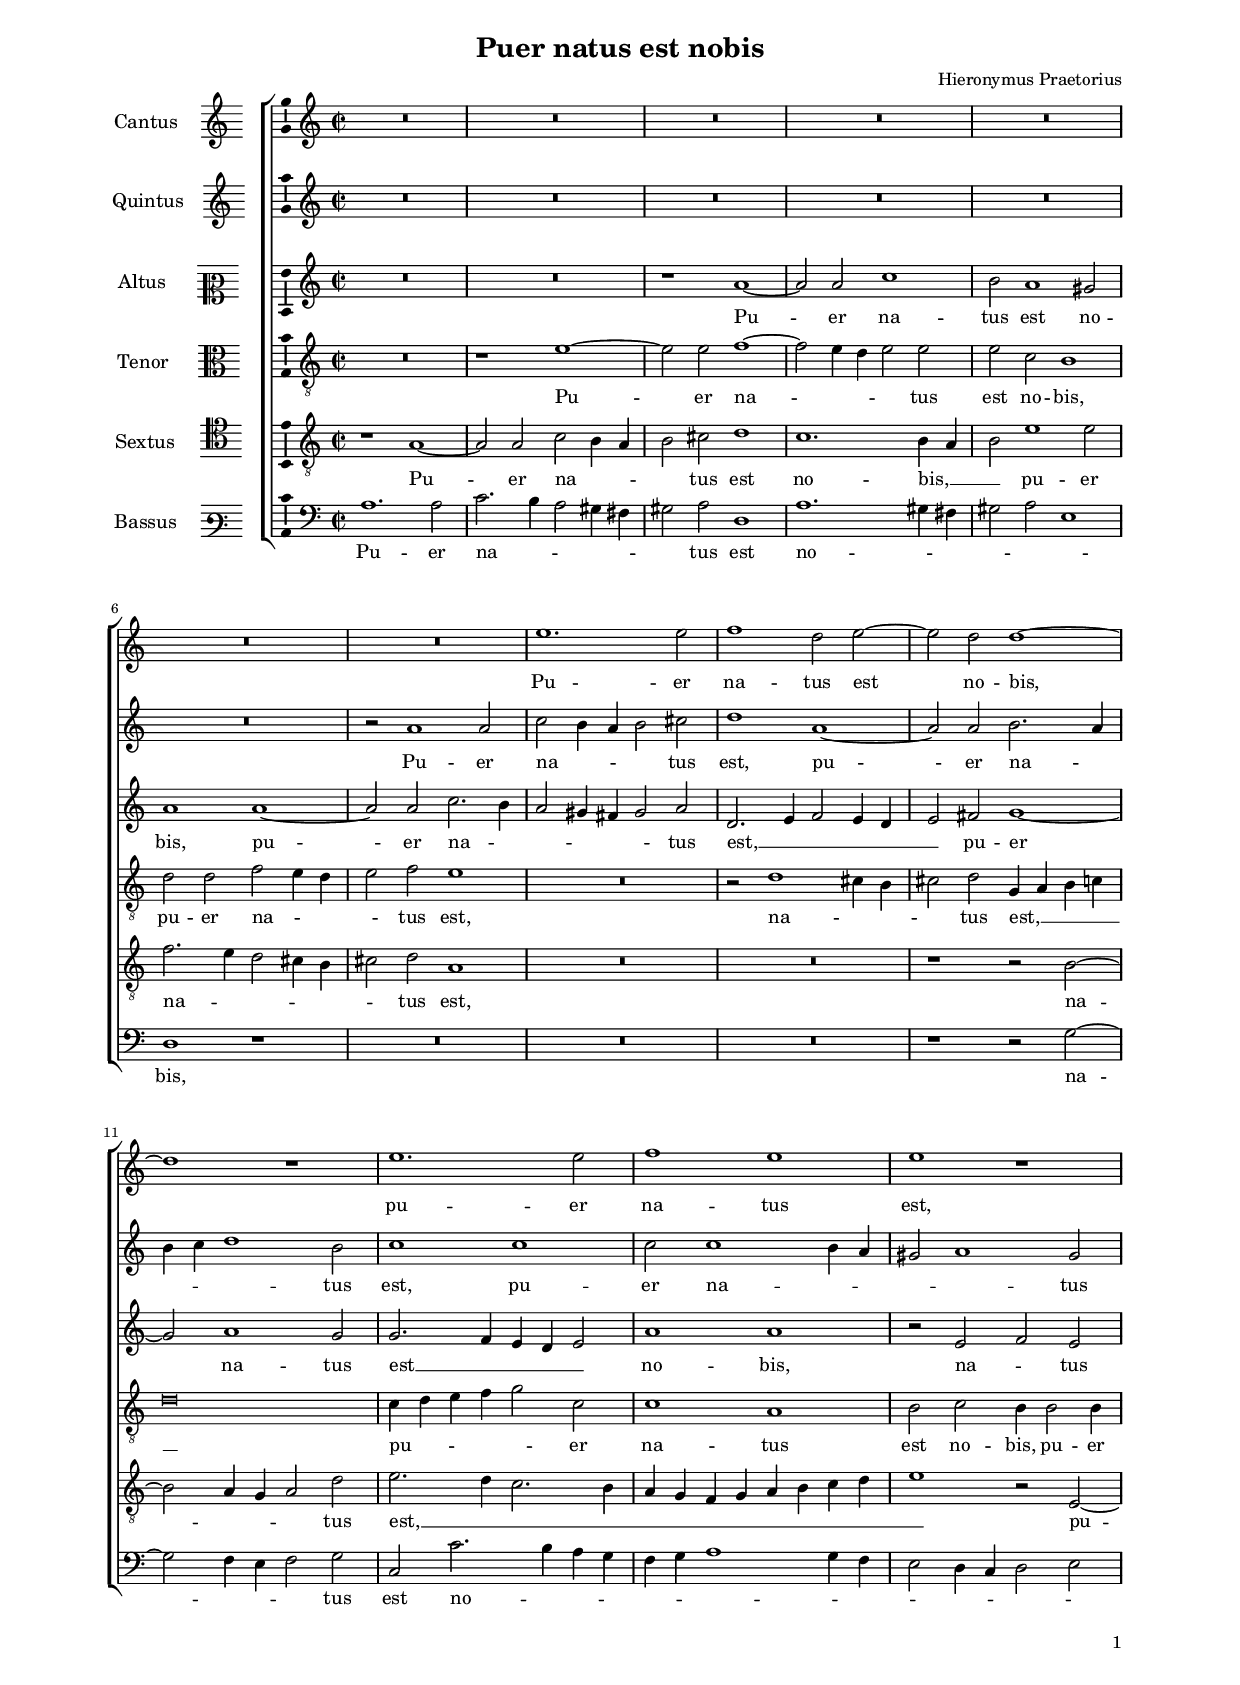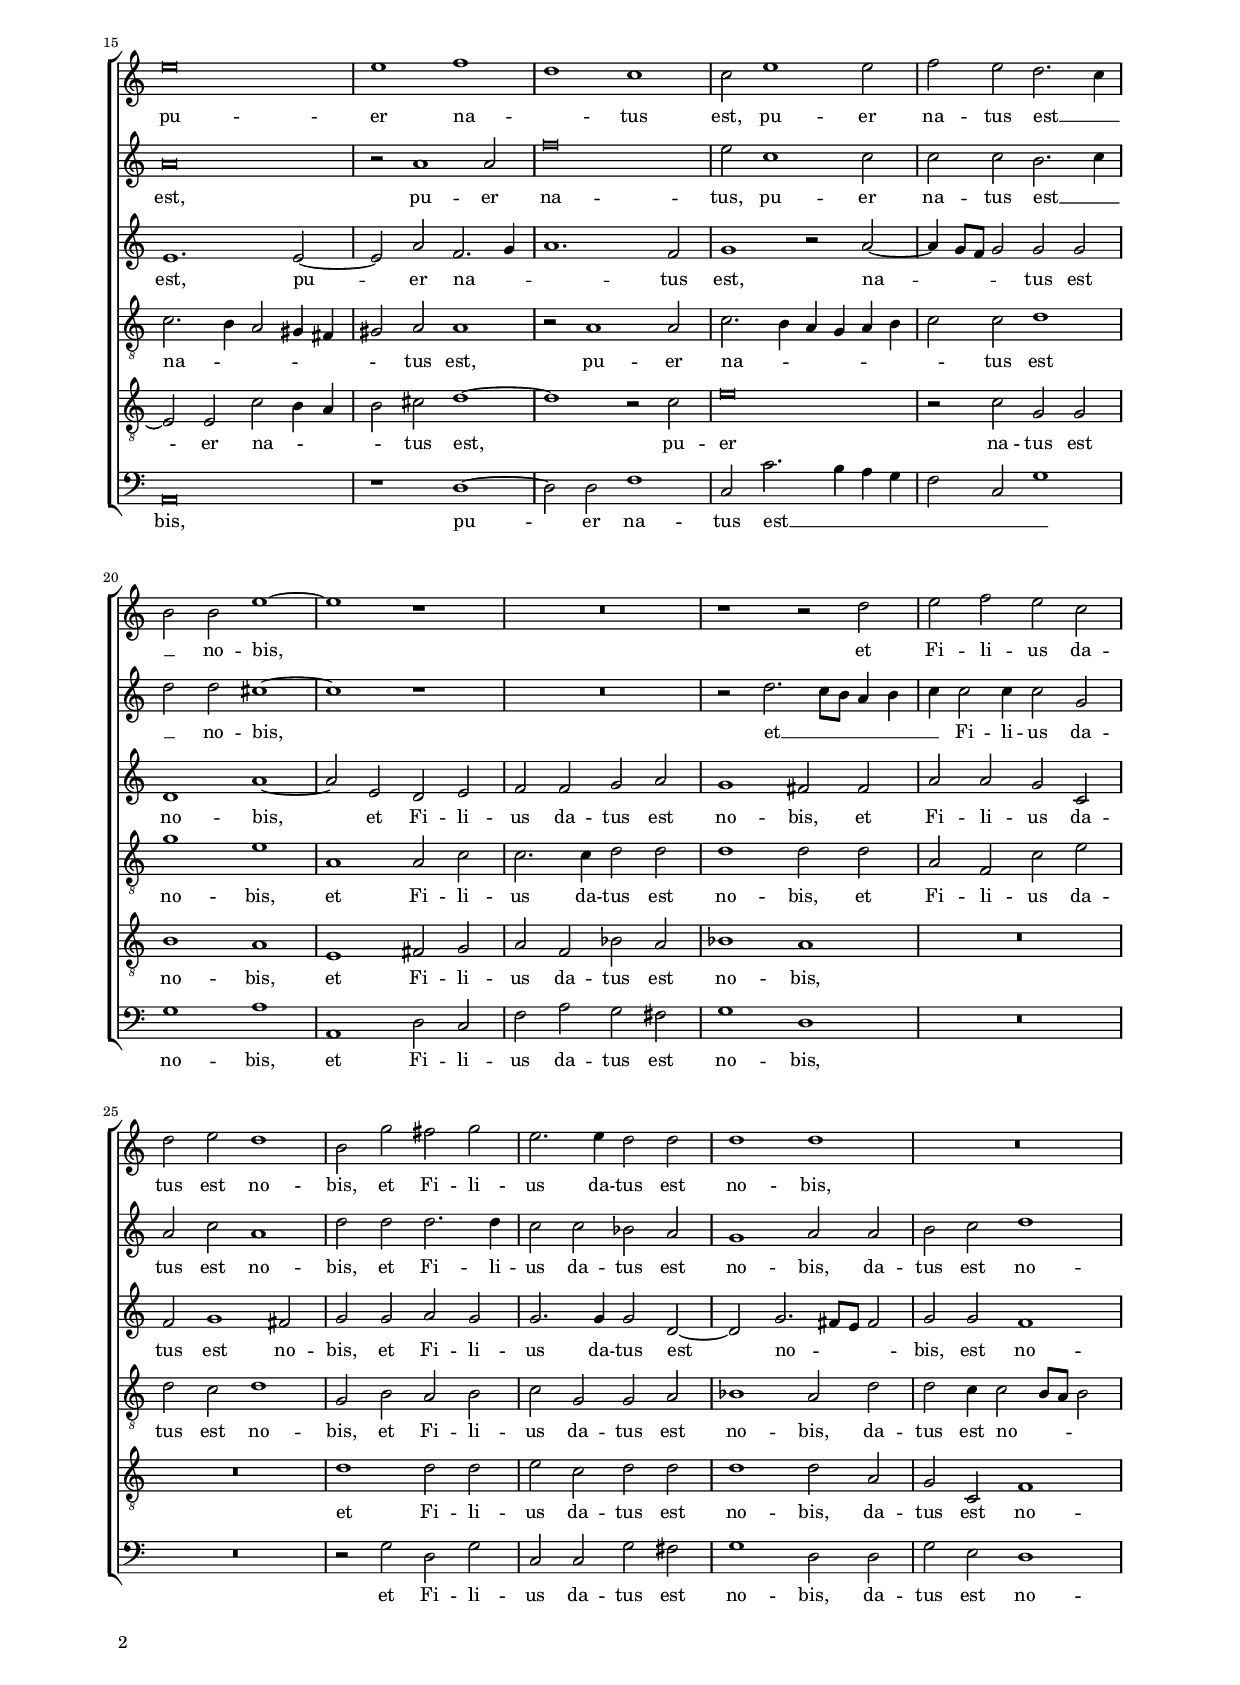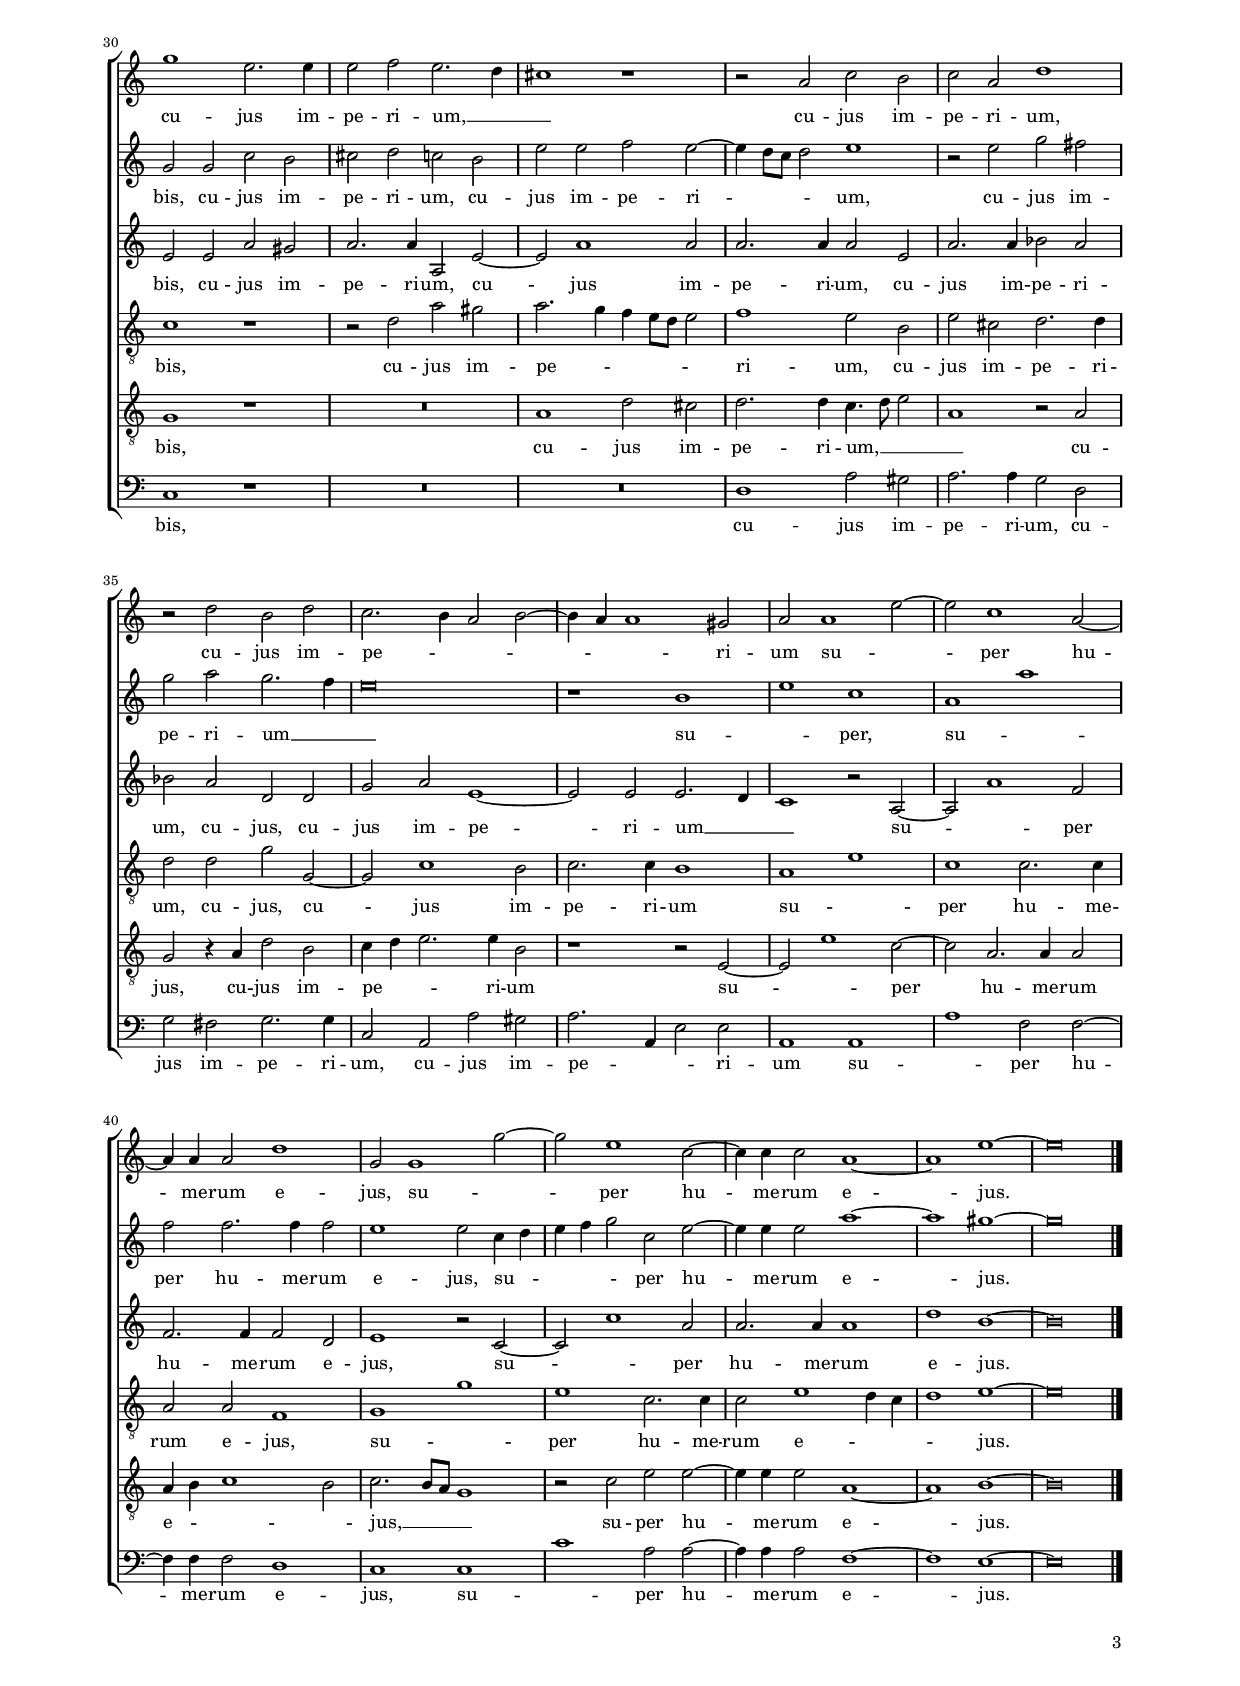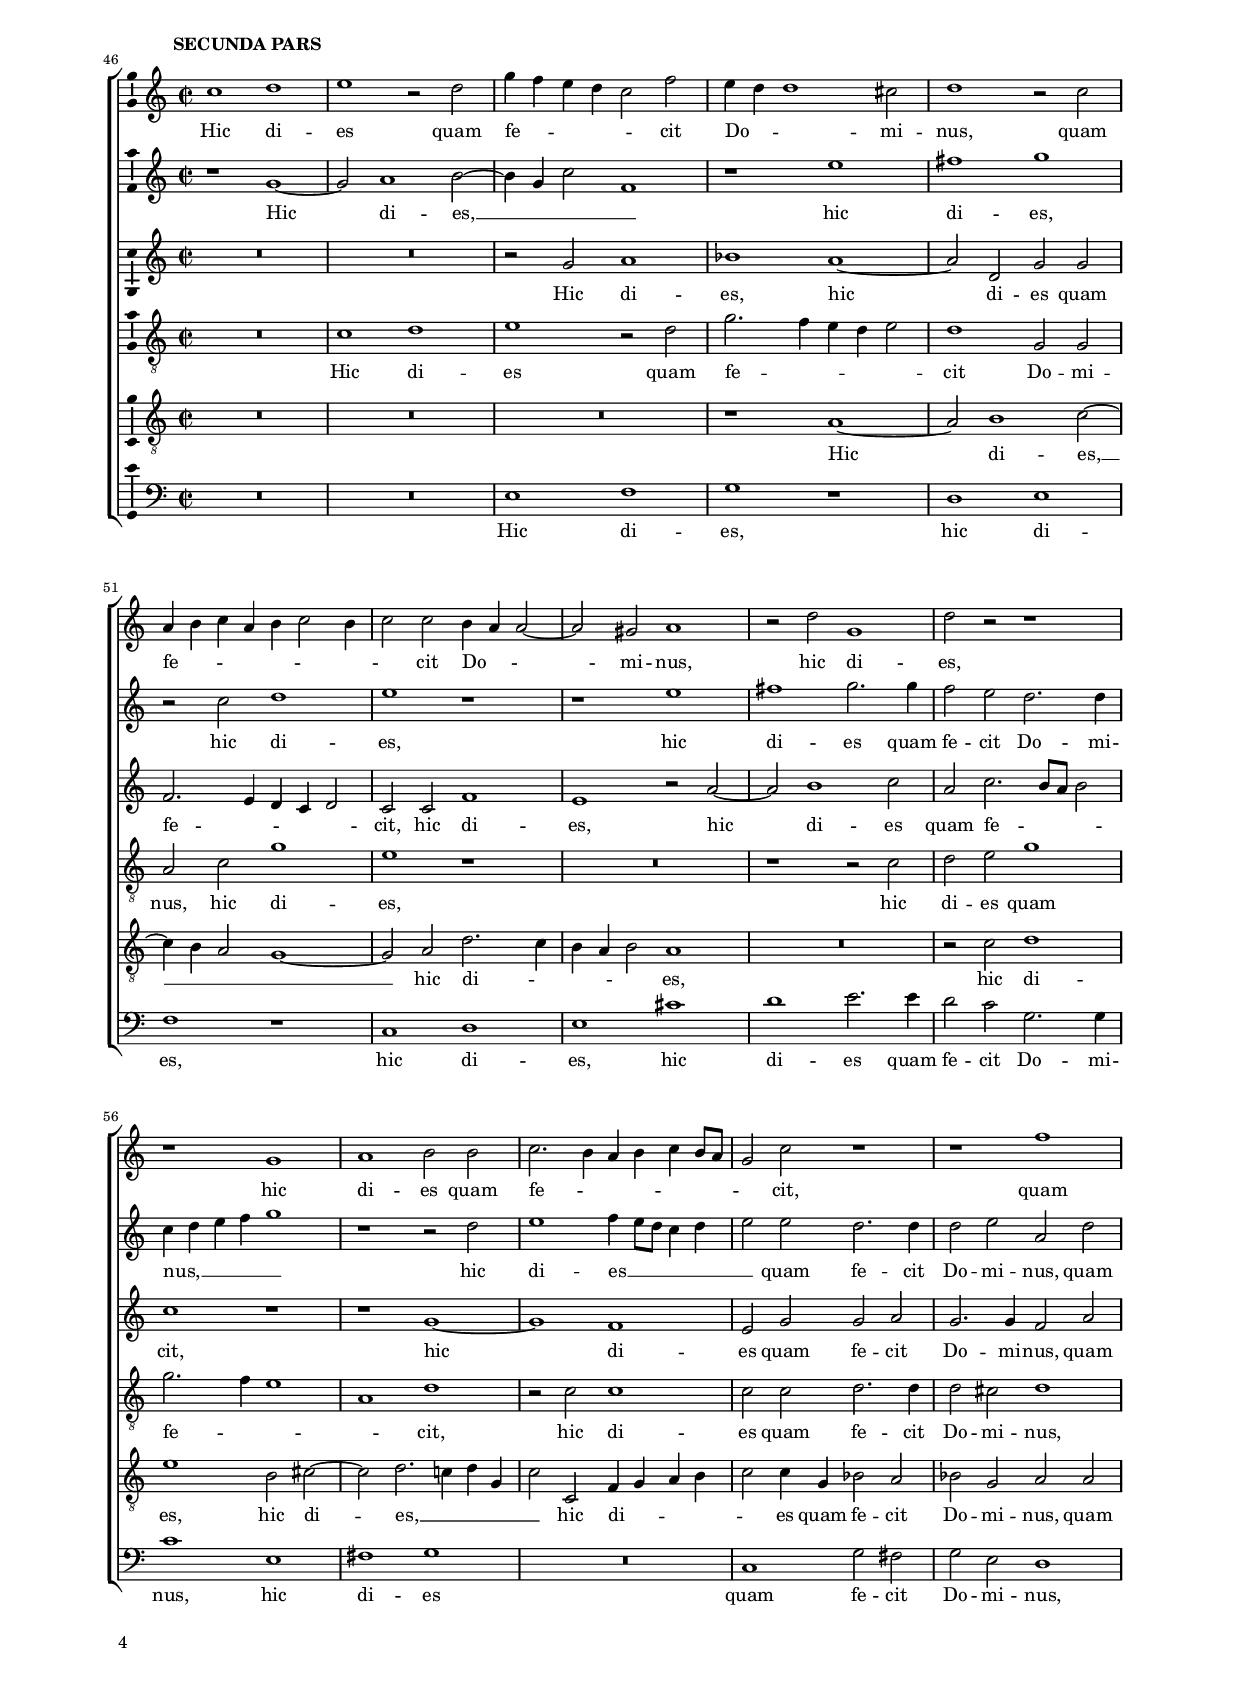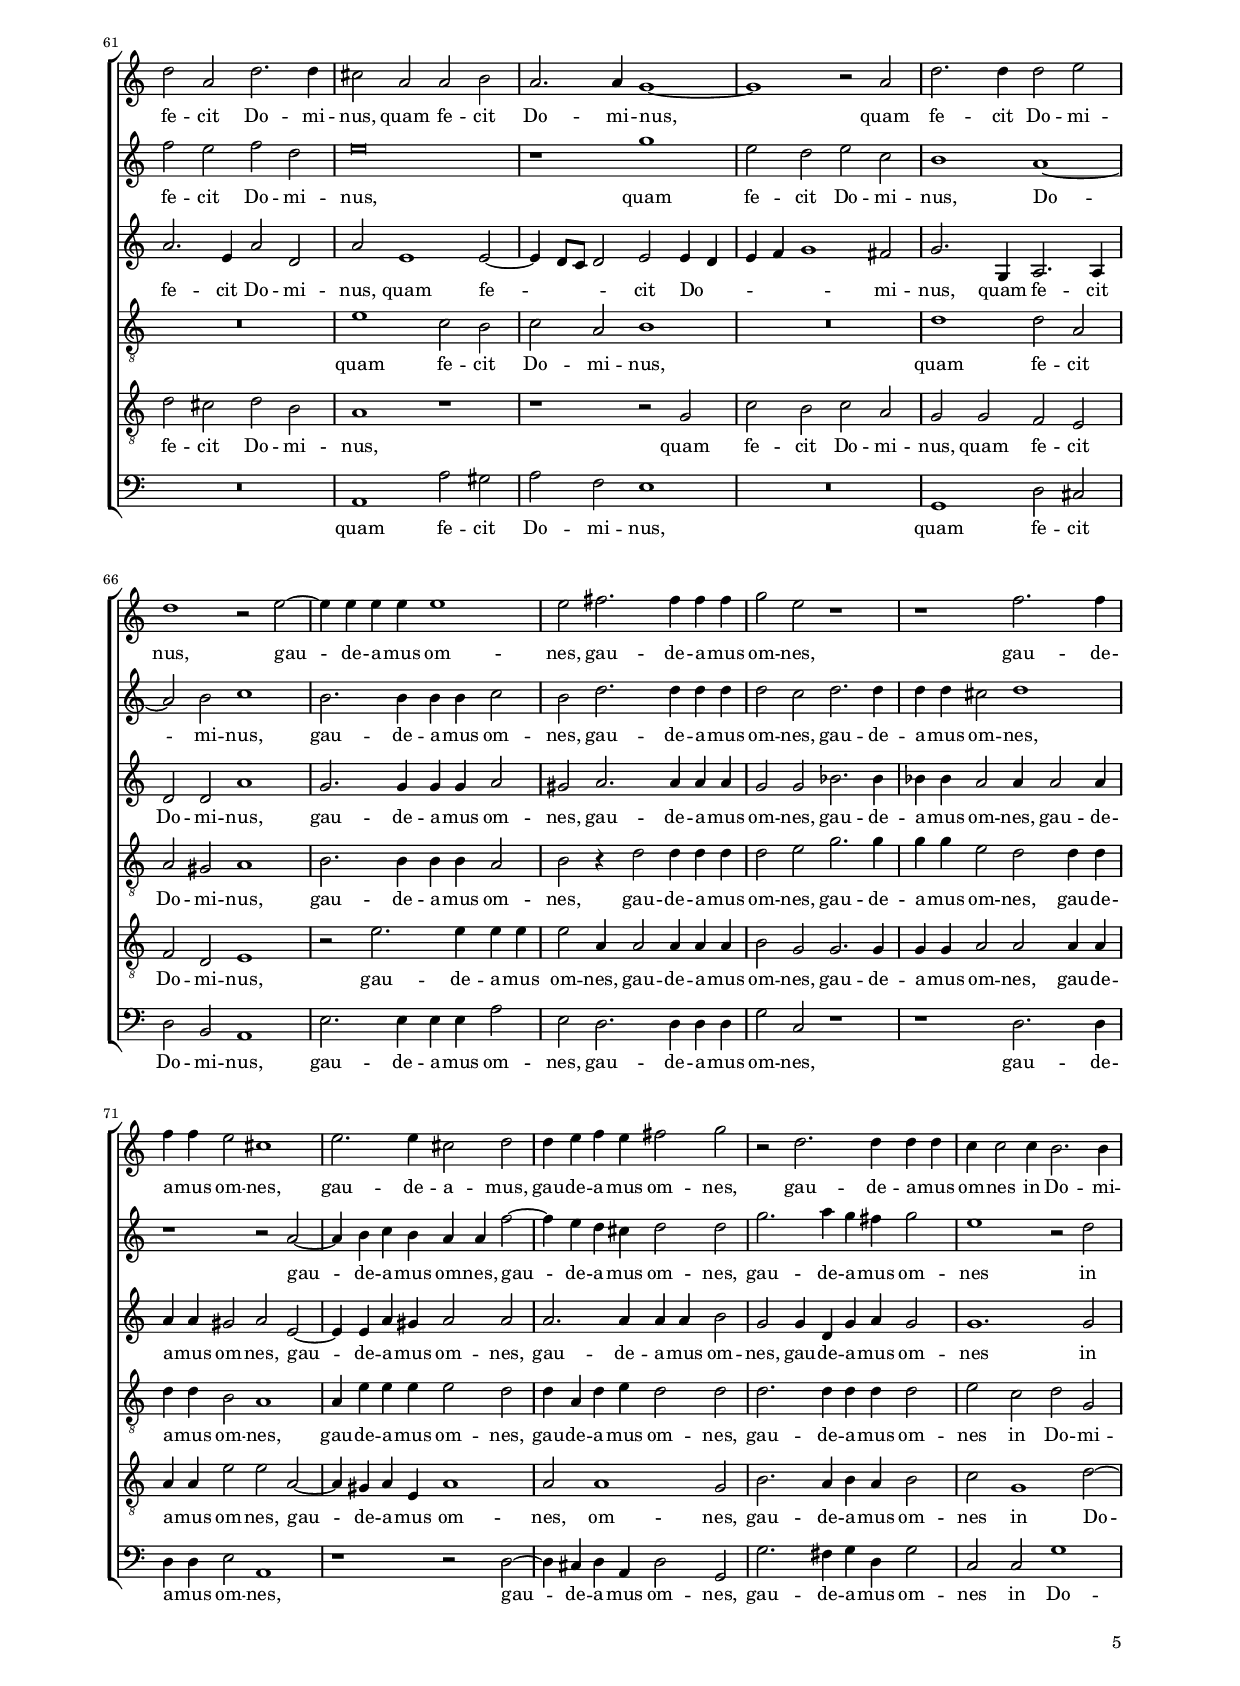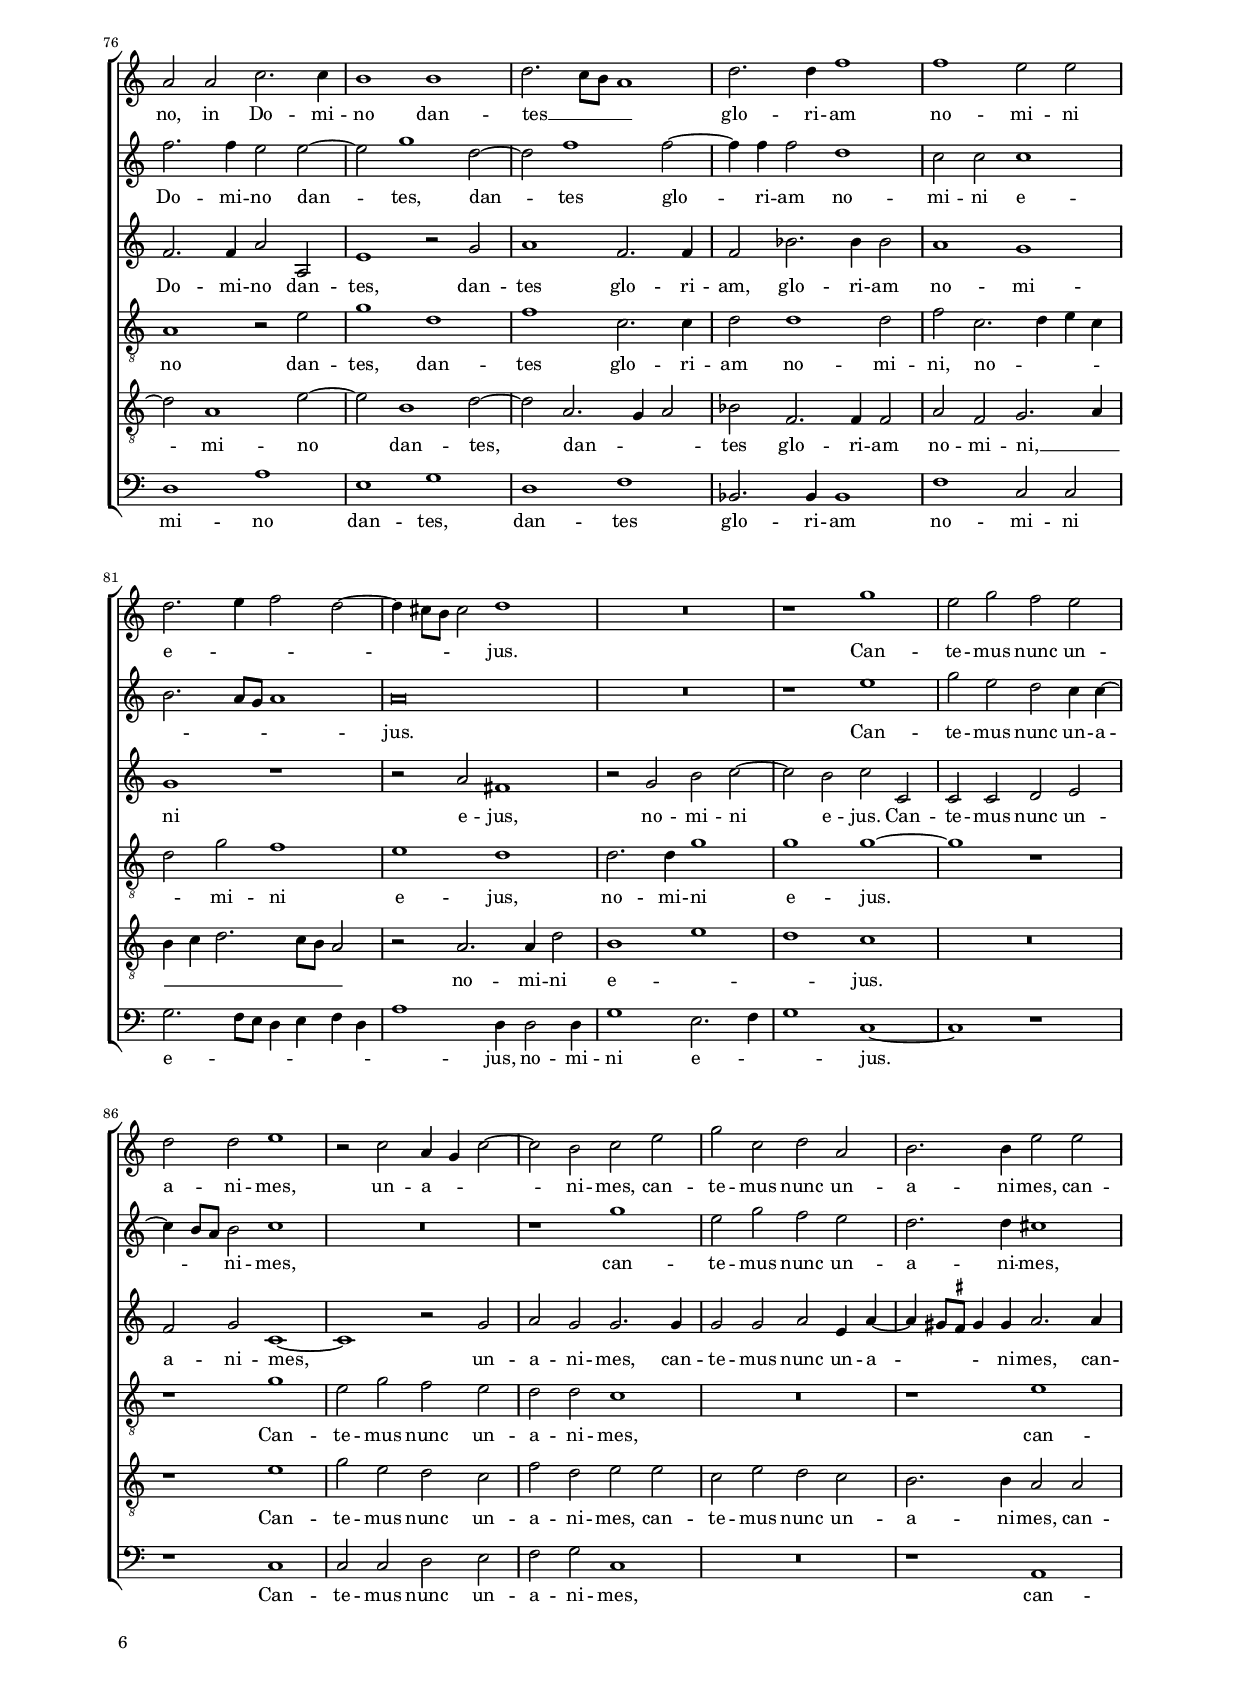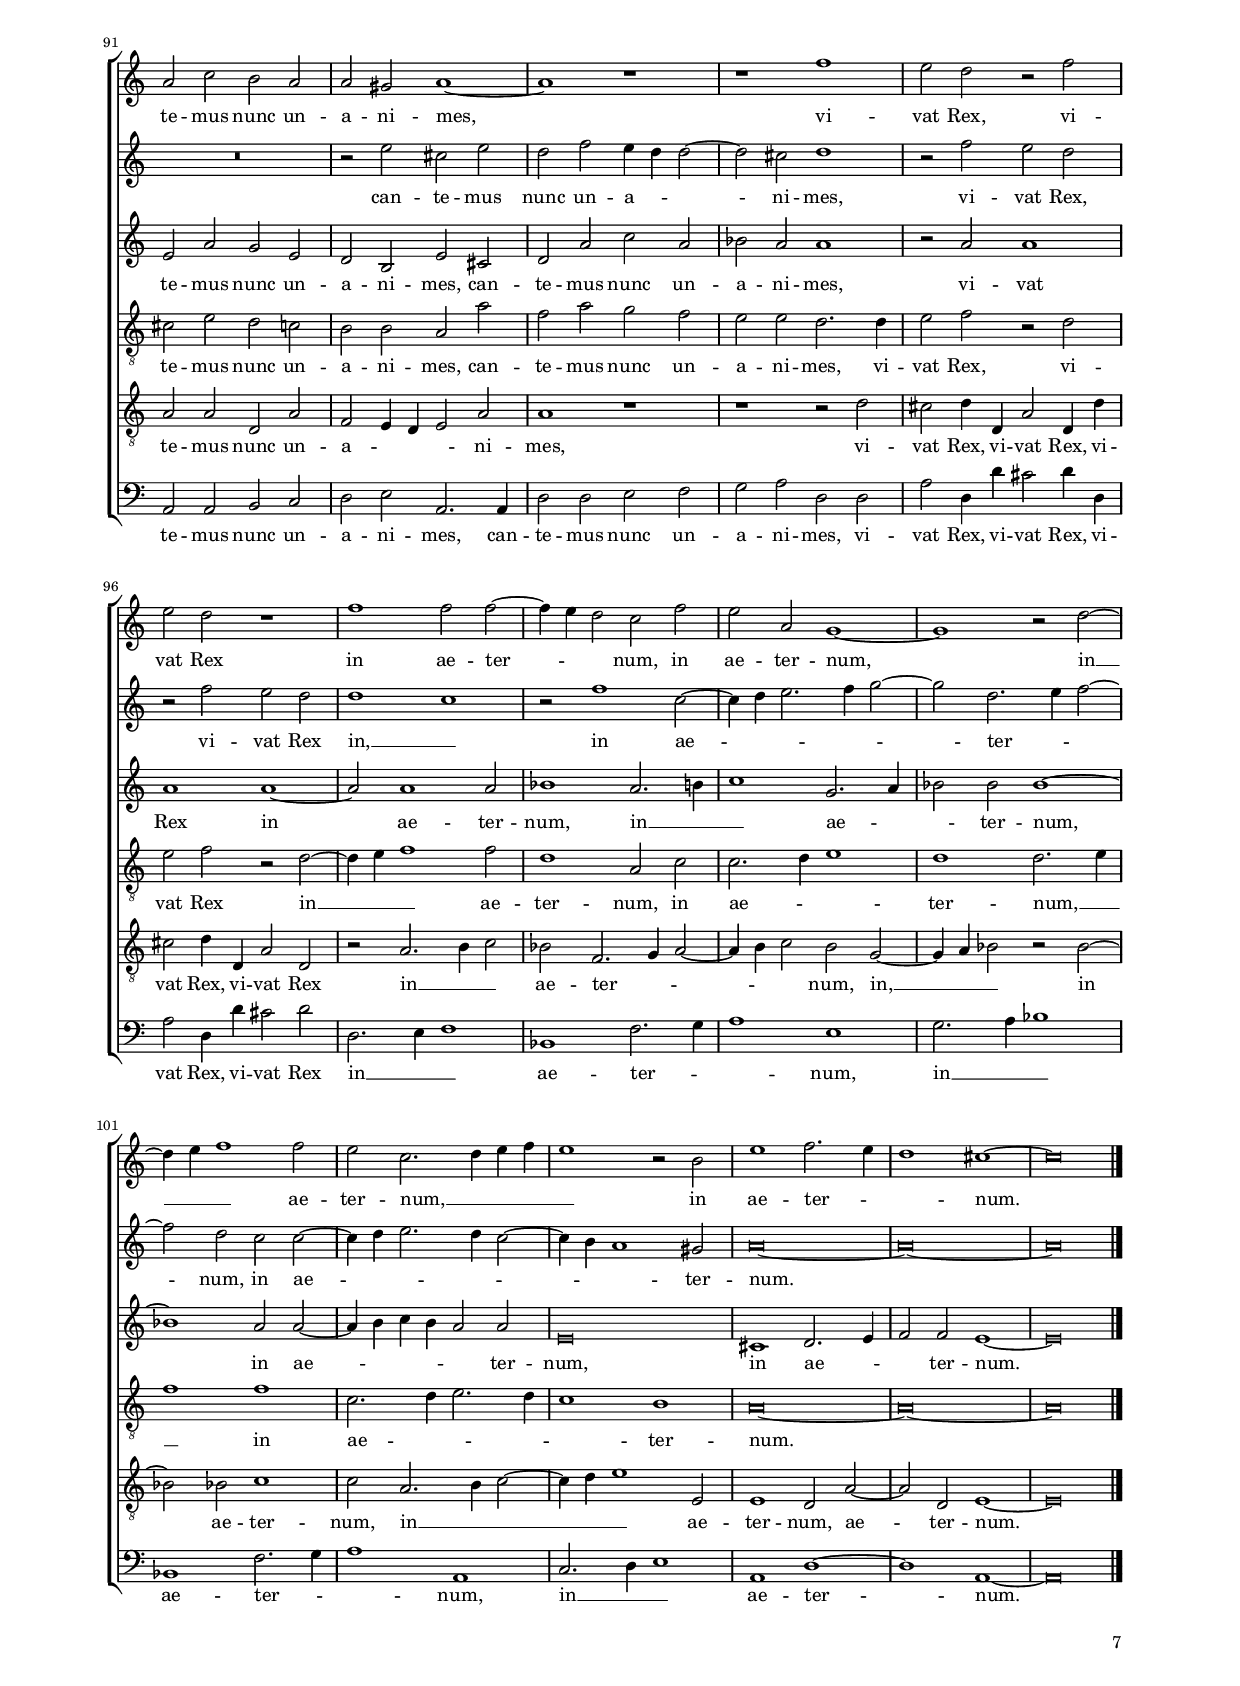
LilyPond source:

\header
{
  title="Puer natus est nobis"
  composer="Hieronymus Praetorius"
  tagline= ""
}

\version "2.24.2"
\language deutsch
#(set-global-staff-size 15)
% #(set-default-paper-size "letter")
#(ly:set-option 'point-and-click #f)


	ficta = { \once \set suggestAccidentals = ##t }
	
	forget = #(define-music-function (music) (ly:music?) #{
		\accidentalStyle forget
		$music
		\accidentalStyle default
		#})



\paper
	{
	top-margin = 1.4 \cm
	bottom-margin = 0.9 \cm
	left-margin = 2 \cm
	right-margin = 2 \cm
	ragged-bottom = ##f
	ragged-last-bottom = ##t
	print-page-number = ##f
	score-system-spacing = #'((basic-distance . 17) (minimum-distance . 14) (padding . 5) (strechability . 250))
	system-system-spacing = #'((basic-distance . 17) (minimum-distance . 14) (padding . 5) (strechability . 250))
	oddFooterMarkup=\markup   \fill-line { "" \fromproperty #'page:page-number-string }
	evenFooterMarkup=\markup  \fill-line { \fromproperty #'page:page-number-string "" }
	last-bottom-spacing = #'((basic-distance . 12) (minimum-distance . 7) (padding . 4))
	systems-per-page = 3
	%page-count =6
%	min-systems-per-page = 3
	}

global = {
	\key c \major
	\time 2/2 \set Score.measureLength = #(ly:make-moment 2/1)
	\set Score.tempoHideNote = ##t
	\tempo 2 = 90
	\skip 1*2*45
	\bar "|." \pageBreak
	}


incipitcantus = \markup { \score {
	{
	\set Staff.instrumentName = \markup { \fontsize #1 "Cantus" }
	\key c \major
	\clef violin
	s4 \bar ""
	}
	\layout  {
	raggedright = ##t
	indent = 1.8 \cm
	line-width = 2.5 \cm
	\context { \Staff \remove Time_signature_engraver }
	\override Staff.Clef.Y-extent = #'(0 . 0)
	}} \hspace #1 }


incipitsextus = \markup { \score {
	{
	\set Staff.instrumentName = \markup { \fontsize #1 "Quintus" }
	\key c \major
	\clef violin
	s4 \bar ""
	}
	\layout  {
	raggedright = ##t
	indent = 1.8 \cm
	line-width = 2.5 \cm
	\context { \Staff \remove Time_signature_engraver }
	\override Staff.Clef.Y-extent = #'(0 . 0)
	}} \hspace #1 }
	  
	  
incipitaltus = \markup { \score {
	{
	\set Staff.instrumentName = \markup { \fontsize #1 "Altus" }
	\key c \major
	\clef mezzosoprano
	s4 \bar ""
	}
	\layout  {
	raggedright = ##t
	indent = 1.8 \cm
	line-width = 2.5 \cm
	\context { \Staff \remove Time_signature_engraver }
	\override Staff.Clef.Y-extent = #'(0 . 0)
	}} \hspace #1 }


incipittenor = \markup { \score {
	{
	\set Staff.instrumentName = \markup { \fontsize #1 "Tenor" }
	\key c \major
	\clef alto
	s4 \bar ""
	}
	\layout  {
	raggedright = ##t
	indent = 1.8 \cm
	line-width = 2.5 \cm
	\context { \Staff \remove Time_signature_engraver }
	\override Staff.Clef.Y-extent = #'(0 . 0)
	}} \hspace #1 }
	  
	  
incipitquintus = \markup { \score {
	{
	\set Staff.instrumentName = \markup { \fontsize #1 "Sextus" }
	\key c \major
	\clef tenor
	s4 \bar ""
	}
	\layout  {
	raggedright = ##t
	indent = 1.8 \cm
	line-width = 2.5 \cm
	\context { \Staff \remove Time_signature_engraver }
	\override Staff.Clef.Y-extent = #'(0 . 0)
	}} \hspace #1 }
	  
	  
incipitbassus = \markup { \score {
	{
	\set Staff.instrumentName = \markup { \fontsize #1 "Bassus" }
	\key c \major
	\clef varbaritone
	s4 \bar ""
	}
	\layout  {
	raggedright = ##t
	indent = 1.8 \cm
	line-width = 2.5 \cm
	\context { \Staff \remove Time_signature_engraver }
	\override Staff.Clef.Y-extent = #'(0 . 0)
	}} \hspace #1 }


cantus =  \relative c''
	{
	R\breve
	R\breve
	R\breve
	R\breve
%5
	R\breve |
	R\breve
	R\breve
	e1. e2
	f1 d2 e~
%10
	e2 d d1~ |
	d1 r
	e1. e2
	f1 e
	e1 r
%15
	e\breve |
	e1 f
	d1 c
	c2 e1 e2
	f2 e d2. c4
%20
	h2 h e1~ |
	e1 r
	R\breve
	r1 r2 d
	e2 f e c
%25
	d2 e d1 |
	h2 g' fis g
	e2. e4 d2 d
	d1 d
	R\breve
%30
	g1 e2. e4 |
	e2 f e2. d4
	cis1 r
	r2 a c h
	c2 a d1
%35
	r2 d h d |
	c2. h4 a2 h~
	h4 a a1 gis2
	a2 a1 e'2~
	e2 c1 a2~
%40
	a4 a a2 d1 |
	g,2 g1 g'2~
	g2 e1 c2~
	c4 c c2 a1~
	a1 e'~
%45
	e\breve |
	}


sextus = \relative c''
	{
	R\breve
	R\breve
	R\breve
	R\breve
%5
	R\breve |
	R\breve
	r2 a1 a2
	c2 h4 a h2 cis
	d1 a~
%10
	a2 a h2. a4 |
	h4 c d1 h2
	c1 c
	c2 c1 h4 a
	gis2 a1 gis2
%15
	a\breve |
	r2 a1 a2
	f'\breve
	e2 c1 c2
	c2 c h2. c4
%20
	d2 d cis1~ |
	cis1 r
	R\breve
	r2 d2. c8 h a4 h
	c4 c2 c4 c2 g
%25
	a2 c a1 |
	d2 d d2. d4
	c2 c b a
	g1 a2 a
	h2 c d1
%30
	g,2 g c h |
	cis2 d c h
	e2 e f e~
	e4 d8 c d2 e1
	r2 e g fis
%35
	g2 a g2. f4 |
	e\breve
	r1 h
	e1 c
	a1 a'
%40
	f2 f2. f4 f2 |
	e1 e2 c4 d
	e4 f g2 c, e~
	e4 e e2 a1~
	a1 gis~
%45
	gis\breve |
	}


altus =  \relative c'
	{
	R\breve
	R\breve
	r1 a'~
	a2 a c1
%5
	h2 a1 gis2 |
	a1 a~
	a2 a c2. h4
	a2 gis4 fis gis2 a
	d,2. e4 f2 e4 d
%10
	e2 fis g1~ |
	g2 a1 g2
	g2. f4 e d e2
	a1 a
	r2 e f e
%15
	e1. e2~ |
	e2  a f2. g4
	a1. f2
	g1 r2 a~
	a4 g8 f g2 g g
%20
	d1 a'~ |
	a2 e d e
	f2 f g a
	g1 fis2 fis
	a2 a g c,
%25
	f2 g1 fis2 |
	g2 g a g
	g2. g4 g2 d~
	d2 g2. fis8 e fis2
	g2 g f1
%30
	e2 e a gis |
	a2. a4 a,2 e'~
	e2 a1 a2
	a2. a4 a2 e
	a2. a4 b2 a
%35
	b2 a d, d |
	g2 a e1~
	e2 e e2. d4
	c1 r2 a~
	a2 a'1 f2 |
%40
	f2. f4 f2 d |
	e1 r2 c~
	c2 c'1 a2
	a2. a4 a1
	d1 h~
%45
	h\breve |
	}


tenor =  \relative c'
	{
	R\breve
	r1 e~
	e2 e f1~
	f2 e4 d e2 e
%5
	e2 c h1 |
	d2 d f e4 d
	e2 f e1
	R\breve
	r2 d1 cis4 h
%10
	cis2 d g,4 a h c |
	d\breve
	c4 d e f g2 c,
	c1 a
	h2 c h4 h2 h4
%15
	c2. h4 a2 gis4 fis |
	gis2 a a1
	r2 a1 a2
	c2. h4 a g a h
	c2 c d1
%20
	g1 e |
	a,1 a2 c
	c2. c4 d2 d
	d1 d2 d
	a2 f c' e
%25
	d2 c d1 |
	g,2 h a h
	c2 g g a
	b1 a2 d
	d2 c4 c2 h8 a h2
%30
	c1 r |
	r2 d a' gis
	a2. g4 f e8 d e2
	f1 e2 h
	e2 cis d2. d4
%35
	d2 d g g,~ |
	g2 c1 h2
	c2. c4 h1
	a1 e'
	c1 c2. c4
%40
	a2 a f1 |
	g1 g'
	e1 c2. c4	
	c2 e1 d4 c 
	d1 e~
%45
	e\breve |
	}


quintus  =  \relative c'
	{
	r1 a~
	a2 a c h4 a
	h2 cis d1
	c1. h4 a
%5
	h2 e1 e2 |
	f2. e4 d2 cis4 h
	cis2 d a1
	R\breve
	R\breve
%10
	r1 r2 h~ |
	h2 a4 g a2 d
	e2. d4 c2. h4
	a4 g f g a h c d
	e1 r2 e,~
%15
	e2 e c' h4 a |
	h2 cis d1~
	d1 r2 c
	e\breve
	r2 c g g
%20
	h1 a |
	e1 fis2 g
	a2 f b a
	b1 a
	R\breve
%25
	R\breve |
	d1 d2 d
	e2 c d d
	d1 d2 a
	g2 c, f1
%30
	g1 r |
	R\breve
	a1 d2 cis
	d2. d4 c4. d8 e2
	a,1 r2 a
%35
	g2 r4 a d2 h |
	c4 d e2. e4 h2
	r1 r2 e,~
	e2 e'1 c2~
	c2 a2. a4 a2
%40
	a4 h c1 h2 |
	c2. h8 a g1
	r2 c e e~
	e4 e e2 a,1~
	a1 h~
%45
	h\breve |
	}


bassus  =  \relative c
	{
	a'1. a2
	c2. h4 a2 gis4 fis
	gis2 a d,1
	a'1. gis4 fis
%5
	gis2 a e1 |
	d1 r
	R\breve
	R\breve
	R\breve
%10
	r1 r2 g~ |
	g2 f4 e f2 g
	c,2 c'2. h4 a g
	f4 g a1 g4 f
	e2 d4 c d2 e
%15
	a,\breve |
	r1 d~
	d2 d f1
	c2 c'2. h4 a g
	f2 c g'1
%20
	g1 a |
	a,1 d2 c
	f2 a g fis
	g1 d
	R\breve
%25
	R\breve |
	r2 g d g
	c,2 c g' fis
	g1 d2 d
	g2 e d1
%30
	c1 r |
	R\breve
	R\breve
	d1 a'2 gis
	a2. a4 g2 d
%35
	g2 fis g2. g4 |
	c,2 a a' gis
	a2. a,4 e'2 e
	a,1 a
	a'1 f2 f~
%40
	f4 f f2 d1 |
	c1 c
	c'1 a2 a~
	a4 a a2 f1~
	f1 e~
%45
	e\breve |
	}


lyricscantus = \lyricmode {
	Pu -- er na -- tus est no -- bis,
	pu -- er na -- tus est,
	pu -- er na -- _ tus est,
	pu -- er na -- tus est __ _ _ no -- bis,
	et Fi -- li -- us da -- tus est no -- bis,
	et Fi -- li -- us da -- tus est no -- bis,
	cu -- jus im -- pe -- ri -- um, __ _ _ 
	cu -- jus im -- pe -- ri -- um,
	cu -- jus im -- pe -- _ _ _ _ _ ri -- um
	su -- _ per hu -- me -- rum e -- jus,
	su -- _ per hu -- me -- rum e -- jus.
	}


lyricssextus = \lyricmode {
	Pu -- er na -- _ _ _ tus est,
	pu -- er na -- _ _ _ _ tus est,
	pu -- er na -- _ _ _ _ tus est,
	pu -- er na -- tus,
	pu -- er na -- tus est __ _ _ no -- bis,
	et __ _ _ _ _ _ Fi -- li -- us da -- tus est no -- bis,
	et Fi -- li -- us da -- tus est no -- bis,
	da -- tus est no -- bis,
	cu -- jus im -- pe -- ri -- um,
	cu -- jus im -- pe -- ri -- _ _ _ um,
	cu -- jus im -- pe -- ri -- um __ _ _
	su -- _ per,
	su -- _ per hu -- me -- rum e -- jus,
	su -- _ _ _ _ per hu -- me -- rum e -- jus.
	}
	
	
lyricsaltus = \lyricmode {
	Pu -- er na -- tus est no -- bis,
	pu -- er na -- _ _ _ _ _ tus est, __ _ _ _ _ _
	pu -- er na -- tus est __ _ _ _ _ no -- bis,
	na -- _ tus est,
	pu -- er na -- _ _ tus est,
	na -- _ _ _ tus est no -- bis,
	et Fi -- li -- us da -- tus est no -- bis,
	et Fi -- li -- us da -- tus est no -- bis,
	et Fi -- li -- us da -- tus est no -- _ _ _ bis,
	est no -- bis,
	cu -- jus im -- pe -- ri -- um,
	cu -- jus im -- pe -- ri -- um,
	cu -- jus im -- pe -- ri -- um,
	cu -- jus,
	cu -- jus im -- pe -- ri -- um __ _ _ 
	su -- _ per hu -- me -- rum e -- jus,
	su -- _ per hu -- me -- rum e -- jus.
	}


lyricstenor = \lyricmode {
	Pu -- er na -- _ _ _ tus est no -- bis,
	pu -- er na -- _ _ _ tus est,
	na -- _ _ _ tus est, __ _ _ _ _
	pu -- _ _ _ _ er na -- tus est no -- bis,
	pu -- er na -- _ _ _ _ _ tus est,
	pu -- er na -- _ _ _ _ _ _ tus est no -- bis,
	et Fi -- li -- us da -- tus est no -- bis,
	et Fi -- li -- us da -- tus est no -- bis,
	et Fi -- li -- us da -- tus est no -- bis,
	da -- tus est no -- _ _ _ bis,
	cu -- jus im -- pe -- _ _ _ _ _ ri -- um,
	cu -- jus im -- pe -- ri -- um,
	cu -- jus,
	cu -- jus im -- pe -- ri -- um
	su -- _ per hu -- me -- rum e -- jus,
	su -- _ per hu -- me -- rum e -- _ _ _ jus.
	}


lyricsquintus = \lyricmode {
	Pu -- er na -- _ _ _ tus est no -- bis, __ _ _ 
	pu -- er na -- _ _ _ _ _ tus est,
	na -- _ _ _ tus est, __ _ _ _ _ _ _ _ _ _ _ _ _
	pu -- er na -- _ _ _ tus est,
	pu -- er na -- tus est no -- bis,
	et Fi -- li -- us da -- tus est no -- bis,
	et Fi -- li -- us da -- tus est no -- bis,
	da -- tus est no -- bis,
	cu -- jus im -- pe -- ri -- um, __ _ _ _
	cu -- jus,
	cu -- jus im -- pe -- _ _ ri -- um
	su -- _ per hu -- me -- rum e -- _ _ _ jus, __ _ _ _
	su -- per hu -- me -- rum e -- jus.
	}


lyricsbassus = \lyricmode {
	Pu -- er na -- _ _ _ _ _ tus est no -- _ _ _ _ _ bis,
	na -- _ _ _ tus est no -- _ _ _ _ _ _ _ _ _ _ _ _ _ bis,
	pu -- er na -- tus est __ _ _ _ _ _ _ no -- bis,
	et Fi -- li -- us da -- tus est no -- bis,
	et Fi -- li -- us da -- tus est no -- bis,
	da -- tus est no -- bis,
	cu -- jus im -- pe -- ri -- um,
	cu -- jus im -- pe -- ri -- um,
	cu -- jus im -- pe -- _ _ ri -- um
	su -- _ per hu -- me -- rum e -- jus,
	su -- _ per hu -- me -- rum e -- jus.
	}


\score
{  
	\transpose c c {
	\new ChoirStaff \with { \override StaffGrouper.staff-staff-spacing.basic-distance = #12 }
	<<

	\new Staff << \global
	\new Voice="v1" {
		\set Staff.instrumentName=\incipitcantus
		\set Staff.midiInstrument = "reed organ"
		\clef violin
		\cantus }
	\new Lyrics \lyricsto "v1" {\lyricscantus }
	>>


	\new Staff << \global
	\new Voice="v6" {
		\set Staff.instrumentName=\incipitsextus
		\set Staff.midiInstrument = "reed organ"
		\clef violin 
		\sextus}
	\new Lyrics \lyricsto "v6" {\lyricssextus }
	>>


	\new Staff << \global
	\new Voice="v2" {
		\set Staff.instrumentName=\incipitaltus
		\set Staff.midiInstrument = "reed organ"
		\clef violin 
		\altus}
	\new Lyrics \lyricsto "v2" {\lyricsaltus }
	>>


	\new Staff << \global
	\new Voice="v3" {
		\set Staff.instrumentName=\incipittenor
		\set Staff.midiInstrument = "reed organ"
		\clef "G_8"
		\tenor }
	\new Lyrics \lyricsto "v3" {\lyricstenor }
	>>


	\new Staff << \global
	\new Voice="v5" {
		\set Staff.instrumentName=\incipitquintus
		\set Staff.midiInstrument = "reed organ"
		\clef "G_8"
		\quintus}
	\new Lyrics \lyricsto "v5" {\lyricsquintus }
	>>


	\new Staff << \global
	\new Voice="v4" {
		\set Staff.instrumentName=\incipitbassus
		\set Staff.midiInstrument = "reed organ"
		\clef bass 
		\bassus }
	\new Lyrics \lyricsto "v4" {\lyricsbassus}
	>>

	>>
	} % transpose

	\layout
	{
	indent = 2.6 \cm
%	\context { \Lyrics \override VerticalAxisGroup.nonstaff-relatedstaff-spacing.padding = #2 }
%	\context { \Lyrics \override LyricText.font-size = #1 }	
	\context { \Staff \consists Ambitus_engraver }
	\context { \Score \override BarNumber.padding = #2 }
	\context { \Voice \override NoteHead.style = #'baroque }
	}

\midi
	{
	}

}

%%%%%%%%%%%%%%%%%%%%  SECUNDA PARS   %%%%%%%%%%%%%%%%%%%%


global = {
	\key c \major
	\time 2/2 \set Score.measureLength = #(ly:make-moment 2/1)
	\set Score.tempoHideNote = ##t
	\tempo 2 = 90
	\set Score.barNumberVisibility = #all-bar-numbers-visible \bar ""
	\set Score.currentBarNumber = #46
	\skip 1*2*61 \bar "|."
	}


cantus =  \relative c''
	{
	c1 d
	e1 r2 d
	g4 f e d c2 f
	e4 d d1 cis2
%5
	d1 r2 c |
	a4 h c a h c2 h4
	c2 c h4 a a2~
	a2 gis a1
	r2 d g,1
%10
	d'2 r r1 |
	r1 g,
	a1 h2 h
	c2. h4 a h c h8 a
	g2 c r1
%15
	r1 f |
	d2 a d2. d4
	cis2 a a h
	a2. a4 g1~
	g1 r2 a
%20
	d2. d4 d2 e |
	d1 r2 e~
	e4 e e e e1
	e2 fis2. fis4 fis fis
	g2 e r1
%25
	r1 f2. f4 |
	f4 f e2 cis1
	e2. e4 cis2 d
	d4 e f e fis2 g
	r2 d2. d4 d d
%30
	c4 c2 c4 h2. h4 |
	a2 a c2. c4
	h1 h
	d2. c8 h a1
	d2. d4 f1
%35
	f1 e2 e |
	d2. e4 f2 d~
	d4 cis8 h cis2 d1
	R\breve
	r1 g
%40
	e2 g f e |
	d2 d e1
	r2 c a4 g c2~
	c2 h c e
	g2 c, d a
%45
	h2. h4 e2 e |
	a,2 c h a
	a2 gis a1~
	a1 r
	r1 f'
%50
	e2 d r f |
	e2 d r1
	f1 f2 f~
	f4 e d2 c f
	e2 a, g1~
%55
	g1 r2 d'~ |
	d4 e f1 f2
	e2 c2. d4 e f
	e1 r2 h
	e1 f2. e4
%60
	d1 cis~
	cis\breve |
	}


sextus = \relative c''
	{
	r1 g~
	g2 a1 h2~
	h4 g c2 f,1
	r1 e'
%5
	fis1 g |
	r2 c, d1
	e1 r
	r1 e
	fis1 g2. g4
%10
	f2 e d2. d4 |
	c4 d e f g1
	r1 r2 d
	e1 f4 e8 d c4 d
	e2 e d2. d4
%15
	d2 e a, d |
	f2 e f d
	e\breve
	r1 g
	e2 d e c
%20
	h1 a~ |
	a2 h c1
	h2. h4 h h c2
	h2 d2. d4 d d
	d2 c d2. d4
%25
	d4 d cis2 d1 |
	r1 r2 a~
	a4 h c h a a f'2~
	f4 e d cis d2 d
	g2. a4 g fis g2
%30
	e1 r2 d |
	f2. f4 e2 e~
	e2 g1 d2~
	d2 f1 f2~
	f4 f f2 d1
%35
	c2 c c1 |
	h2. a8 g a1
	a\breve
	R\breve
	r1 e'
%40
	g2 e d c4 c~ |
	c4 h8 a h2 c1
	R\breve
	r1 g'
	e2 g f e
%45
	d2. d4 cis1 |
	R\breve
	r2 e cis e
	d2 f e4 d d2~
	d2 cis d1
%50
	r2 f e d |
	r2 f e d
	d1 c
	r2 f1 c2~
	c4 d e2. f4 g2~
%55
	g2 d2. e4 f2~ |
	f2 d c c~
	c4 d e2. d4 c2~
	c4 h a1 gis2
	a\breve~
%60
	a\breve~
	a\breve |
	}


altus =  \relative c'
	{
	R\breve
	R\breve
	r2 g' a1
	b1 a~
%5
	a2 d, g g |
	f2. e4 d c d2
	c2 c f1
	e1 r2 a~
	a2 h1 c2
%10
	a2 c2. h8 a h2 |
	c1 r
	r1 g~
	g1 f
	e2 g g a
%15
	g2. g4 f2 a |
	a2. e4 a2 d,
	a'2 e1 e2~
	e4 d8 c d2 e2 e4 d
	e4 f g1 fis2
%20
	g2. g,4 a2. a4 |
	d2 d a'1
	g2. g4 g g a2
	gis2 a2. a4 a a
	g2 g b2. b4
%25
	b4 b a2 a4 a2 a4 |
	a4 a gis2 a e2~
	e4 e a gis a2 a
	a2. a4 a a h2
	g2 g4 d g a g2
%30
	g1. g2 |
	f2. f4 a2 a,
	e'1 r2 g
	a1 f2. f4
	f2 b2. b4 b2
%35
	a1 g |
	g1 r
	r2 a fis1
	r2 g h2 c~ 
	c2 h2 c2 c,
%40
	c2 c d2 e |
	f2 g c,1~
	c1 r2 g'
	a2 g g2. g4
	g2 g a2 e4 a4~
%45
	a4 gis8 \ficta fis gis4 gis a2. a4 |
	e2 a g2 e 
	d2 h e2 cis
	d2 a' c2 a
	b2 a a1
%50
	r2 a a1 |
	a1 a1~ 
	a2 a1 a2
	b1 a2. h4
	c1 g2. a4
%55
	b2 b b1~ |
	b1 a2 a~ 
	a4 h c h a2 a
	e\breve
	cis1 d2. e4
%60
	f2 f e1~
	e\breve |
	}


tenor =  \relative c'
	{
	R\breve
	c1 d
	e1 r2 d
	g2. f4 e d e2
%5
	d1 g,2 g |
	a2 c g'1
	e1 r
	R\breve
	r1 r2 c
%10
	d2 e g1 |
	g2. f4 e1
	a,1 d
	r2 c c1
	c2 c d2. d4
%15
	d2 cis d1 |
	R\breve
	e1 c2 h
	c2 a h1
	R\breve
%20
	d1 d2 a |
	a2 gis a1
	h2. h4 h h a2
	h2 r4 d2 d4 d d
	d2 e g2. g4
%25
	g4 g e2 d d4 d |
	d4 d h2 a1
	a4 e' e e e2 d
	d4 a d e d2 d
	d2. d4 d d d2
%30
	e2 c d g, |
	a1 r2 e'
	g1 d
	f1 c2. c4
	d2 d1 d2
%35
	f2 c2. d4 e c |
	d2 g f1
	e1 d
	d2. d4 g1
	g1 g~
%40
	g1 r |
	r1 g
	e2 g f e
	d2 d c1
	R\breve
%45
	r1 e |
	cis2 e d c
	h2 h a a'
	f2 a g f
	e2 e d2. d4
%50
	e2 f r d |
	e2 f r d~
	d4 e f1 f2
	d1 a2 c
	c2. d4 e1
%55
	d1 d2. e4 |
	f1 f
	c2. d4 e2. d4
	c1 h
	a\breve~
%60
	a\breve~
	a\breve |
	}


quintus  =  \relative c'
	{
	R\breve
	R\breve
	R\breve
	r1 a~
%5
	a2 h1 c2~ |
	c4 h a2 g1~
	g2 a d2. c4
	h4 a h2 a1
	R\breve
%10
	r2 c d1 |
	e1 h2 cis~
	cis2 d2. c4 d g,
	c2 c, f4 g a h
	c2 c4 g b2 a
%15
	b2 g a a |
	d2 cis d h
	a1 r
	r1 r2 g
	c2 h c a
%20
	g2 g f e |
	f2 d e1
	r2 e'2. e4 e e
	e2 a,4 a2 a4 a a
	h2 g g2. g4
%25
	g4 g a2 a a4 a |
	a4 a e'2 e a,~
	a4 gis a e a1
	a2 a1 g2
	h2. a4 h a h2
%30
	c2 g1 d'2~ |
	d2 a1 e'2~
	e2 h1 d2~
	d2 a2. g4 a2
	b2 f2. f4 f2
%35
	a2 f g2. a4 |
	h4 c d2. c8 h a2
	r2 a2. a4 d2
	h1 e
	d1 c
%40
	R\breve |
	r1 e
	g2 e d c
	f2 d e e
	c2 e d c
%45
	h2. h4 a2 a |
	a2 a d, a'
	f2 e4 d e2 a
	a1 r
	r1 r2 d
%50
	cis2 d4 d, a'2 d,4 d' |
	cis2 d4 d, a'2 d,
	r2 a'2. h4 c2
	b2 f2. g4 a2~
	a4 h c2 h g~
%55
	g4 a b2 r b~ |
	b2 b c1
	c2 a2. h4 c2~
	c4 d e1 e,2
	e1 d2 a'~
%60
	a2 d, e1~ |
	e\breve |
	}


bassus  =  \relative c
	{
	R\breve
	R\breve
	e1 f
	g1 r
%5
	d1 e |
	f1 r
	c1 d
	e1 cis'
	d1 e2. e4
%10
	d2 c g2. g4 |
	c1 e,
	fis1 g
	R\breve
	c,1 g'2 fis
%15
	g2 e d1 |
	R\breve
	a1 a'2 gis
	a2 f e1
	R\breve
%20
	g,1 d'2 cis |
	d2 h a1
	e'2. e4 e e a2
	e2 d2. d4 d d
	g2 c, r1
%25
	r1 d2. d4 |
	d4 d e2 a,1
	r1 r2 d~
	d4 cis d a d2 g,
	g'2. fis4 g d g2
%30
	c,2 c g'1 |
	d1 a'
	e1 g
	d1 f
	b,2. b4 b1
%35
	f'1 c2 c |
	g'2. f8 e d4 e f d
	a'1 d,4 d2 d4
	g1 e2. f4
	g1 c,~
%40
	c1 r |
	r1 c
	c2 c d e
	f2 g c,1
	R\breve
%45
	r1 a |
	a2 a h c
	d2 e a,2. a4
	d2 d e f
	g2 a d, d
%50
	a'2 d,4 d' cis2 d4 d, |
	a'2 d,4 d' cis2 d
	d,2. e4 f1
	b,1 f'2. g4
	a1 e
%55
	g2. a4 b1 |
	b,1 f'2. g4
	a1 a,
	c2. d4 e1
	a,1 d~
%60
	d1 a~ |
	a\breve |
	}


lyricscantus = \lyricmode {
	Hic di -- es quam fe -- _ _ _ _ cit Do -- _ _ mi -- nus,
	quam fe -- _ _ _ _ _ _ _ cit Do -- _ _ mi -- nus,
	hic di -- es,
	hic di -- es quam fe -- _ _ _ _ _ _ _ cit,
	quam fe -- cit Do -- mi -- nus,
	quam fe -- cit Do -- mi -- nus,
	quam fe -- cit Do -- mi -- nus,
	gau -- de -- a -- mus om -- nes,
	gau -- de -- a -- mus om -- nes,
	gau -- de -- a -- mus om -- nes,
	gau -- de -- a -- mus,
	gau -- de -- a -- mus om -- nes,
	gau -- de -- a -- mus om -- nes
	in Do -- mi -- no,
	in Do -- mi -- no
	dan -- tes __ _ _ _ glo -- ri -- am 
	no -- mi -- ni e -- _ _ _ _ _ _ jus.
	Can -- te -- mus nunc un -- a -- ni -- mes,
	un -- a -- _ _ ni -- mes,
	can -- te -- mus nunc un -- a -- ni -- mes,
	can -- te -- mus nunc un -- a -- ni -- mes,
	vi -- vat Rex,
	vi -- vat Rex
	in ae -- ter -- _ _ num,
	in ae -- ter -- num,
	in __ _ _ ae -- ter -- num, __ _ _ _ _
	in ae -- ter -- _ _ num.
	}


lyricssextus = \lyricmode {
	Hic di -- es, __ _ _ _
	hic di -- es,
	hic di -- es,
	hic di -- es quam fe -- cit Do -- mi -- nus, __ _ _ _ _
	hic di -- es __ _ _ _ _ _ quam fe -- cit Do -- mi -- nus,
	quam fe -- cit Do -- mi -- nus,
	quam fe -- cit Do -- mi -- nus,
	Do -- mi -- nus,
	gau -- de -- a -- mus om -- nes,
	gau -- de -- a -- mus om -- nes,
	gau -- de -- a -- mus om -- nes,
	gau -- de -- a -- mus om -- nes,
	gau -- de -- a -- mus om -- nes,
	gau -- de -- a -- mus om -- nes
	in Do -- mi -- no
	dan -- tes,
	dan -- tes glo -- ri -- am 
	no -- mi -- ni e -- _ _ _ _ jus.
	Can -- te -- mus nunc un -- a -- _ _ ni -- mes,
	can -- te -- mus nunc un -- a -- ni -- mes,
	can -- te -- mus nunc un -- a -- _ _ ni -- mes,
	vi -- vat Rex,
	vi -- vat Rex
	in, __ _ 
	in ae -- _ _ _ _ ter -- _ _ num,
	in ae -- _ _ _ _ _ _ ter -- num.
	}


lyricsaltus = \lyricmode {
	Hic di -- es,
	hic di -- es quam fe -- _ _ _ _ cit,
	hic di -- es,
	hic di -- es quam fe -- _ _ _ cit,
	hic di -- es quam fe -- cit Do -- mi -- nus,
	quam fe -- cit Do -- mi -- nus,
	quam fe -- _ _ _ cit Do -- _ _ _ _ mi -- nus,
	quam fe -- cit Do -- mi -- nus,
	gau -- de -- a -- mus om -- nes,
	gau -- de -- a -- mus om -- nes,
	gau -- de -- a -- mus om -- nes,
	gau -- de -- a -- mus om -- nes,
	gau -- de -- a -- mus om -- nes,
	gau -- de -- a -- mus om -- nes,
	gau -- de -- a -- mus om -- nes
	in Do -- mi -- no
	dan -- tes,
	dan -- tes glo -- ri -- am,
	glo -- ri -- am
	no -- mi -- ni e -- jus,
	no -- mi -- ni e -- jus.
	Can -- te -- mus nunc un -- a -- ni -- mes,
	un -- a -- ni -- mes,
	can -- te -- mus nunc un -- a -- _ _ _ ni -- mes,
	can -- te -- mus nunc un -- a -- ni -- mes,
	can -- te -- mus nunc un -- a -- ni -- mes,
	vi -- vat Rex
	in ae -- ter -- num,
	in __ _ _ ae -- _ _ ter -- num,
	in ae -- _ _ _ _ ter -- num,
	in ae -- _ _ ter -- num.
	}


lyricstenor = \lyricmode {
	Hic di -- es quam fe -- _ _ _ _ cit Do -- mi -- nus,
	hic di -- es,
	hic di -- es quam fe -- _ _ _ cit,
	hic di -- es quam fe -- cit Do -- mi -- nus,
	quam fe -- cit Do -- mi -- nus,
	quam fe -- cit Do -- mi -- nus,
	gau -- de -- a -- mus om -- nes,
	gau -- de -- a -- mus om -- nes,
	gau -- de -- a -- mus om -- nes,
	gau -- de -- a -- mus om -- nes,
	gau -- de -- a -- mus om -- nes,
	gau -- de -- a -- mus om -- nes,
	gau -- de -- a -- mus om -- nes
	in Do -- mi -- no
	dan -- tes,
	dan -- tes glo -- ri -- am
	no -- mi -- ni,
	no -- _ _ _ _ mi -- ni e -- jus,
	no -- mi -- ni e -- jus.
	Can -- te -- mus nunc un -- a -- ni -- mes,
	can -- te -- mus nunc un -- a -- ni -- mes,
	can -- te -- mus nunc un -- a -- ni -- mes,
	vi -- vat Rex,
	vi -- vat Rex
	in __ _ _ ae -- ter -- num,
	in ae -- _ _ ter -- num, __ _ _ 
	in ae -- _ _ _ _ ter -- num.
	}


lyricsquintus = \lyricmode {
	Hic di -- es, __ _ _ _
	hic di -- _ _ _ _ es,
	hic di -- es,
	hic di -- es, __ _ _ _ _ 
	hic di -- _ _ _ _ es quam fe -- cit Do -- mi -- nus,
	quam fe -- cit Do -- mi -- nus,
	quam fe -- cit Do -- mi -- nus,
	quam fe -- cit Do -- mi -- nus,
	gau -- de -- a -- mus om -- nes,
	gau -- de -- a -- mus om -- nes,
	gau -- de -- a -- mus om -- nes,
	gau -- de -- a -- mus om -- nes,
	gau -- de -- a -- mus om -- nes,
	om -- nes,
	gau -- de -- a -- mus om -- nes
	in Do -- mi -- no
	dan -- tes,
	dan -- _ _ tes glo -- ri -- am 
	no -- mi -- ni, __ _ _ _ _ _ _ _
	no -- mi -- ni e -- _ _ jus.
	Can -- te -- mus nunc un -- a -- ni -- mes,
	can -- te -- mus nunc un -- a -- ni -- mes,
	can -- te -- mus nunc un -- a -- _ _ _ ni -- mes,
	vi -- vat Rex,
	vi -- vat Rex,
	vi -- vat Rex,
	vi -- vat Rex
	in __ _ _ ae -- ter -- _ _ _ _ num,
	in, __ _ _ 
	in ae -- ter -- num,
	in __ _ _ _ _ ae -- ter -- num,
	ae -- ter -- num.
	}


lyricsbassus = \lyricmode {
	Hic di -- es,
	hic di -- es,
	hic di -- es,
	hic di -- es quam fe -- cit Do -- mi -- nus,
	hic di -- es quam fe -- cit Do -- mi -- nus,
	quam fe -- cit Do -- mi -- nus,
	quam fe -- cit Do -- mi -- nus,
	gau -- de -- a -- mus om -- nes,
	gau -- de -- a -- mus om -- nes,
	gau -- de -- a -- mus om -- nes,
	gau -- de -- a -- mus om -- nes,
	gau -- de -- a -- mus om -- nes
	in Do -- mi -- no
	dan -- tes,
	dan -- tes glo -- ri -- am 
	no -- mi -- ni e -- _ _ _ _ _ _ _ jus,
	no -- mi -- ni e -- _ _ jus.
	Can -- te -- mus nunc un -- a -- ni -- mes,
	can -- te -- mus nunc un -- a -- ni -- mes,
	can -- te -- mus nunc un -- a -- ni -- mes,
	vi -- vat Rex,
	vi -- vat Rex,
	vi -- vat Rex,
	vi -- vat Rex
	in __ _ _ ae -- ter -- _ _ num,
	in __ _ _ ae -- ter -- _ _ num,
	in __ _ _ ae -- ter -- num.
	}


\score
{  
	\transpose c c {
	\new ChoirStaff \with { \override StaffGrouper.staff-staff-spacing.basic-distance = #12 }
	<<

	\new Staff <<\global
	\new Voice="v1" {
	  %\set Staff.instrumentName="Cantus"
		\set Staff.midiInstrument = "reed organ"
		\clef violin
		\cantus }
	\new Lyrics \lyricsto "v1" {\lyricscantus }
	>>


	\new Staff << \global
	\new Voice="v6" {
	  %\set Staff.instrumentName="Sextus"
		\set Staff.midiInstrument = "reed organ"
		\clef violin 
		\sextus}
	\new Lyrics \lyricsto "v6" {\lyricssextus }
	>>


	\new Staff << \global
	\new Voice="v2" {
	  %\set Staff.instrumentName="Altus"
		\set Staff.midiInstrument = "reed organ"
		\clef violin 
		\altus}
	\new Lyrics \lyricsto "v2" {\lyricsaltus }
	>>


	\new Staff <<\global
	\new Voice="v3" {
	  %\set Staff.instrumentName="Tenor"
		\set Staff.midiInstrument = "reed organ"
		\clef "G_8"
		\tenor }
	\new Lyrics \lyricsto "v3" {\lyricstenor }
	>>


	\new Staff << \global
	\new Voice="v5" {
	  %\set Staff.instrumentName="Quintus"
		\set Staff.midiInstrument = "reed organ"
		\clef "G_8"
		\quintus}
	\new Lyrics \lyricsto "v5" {\lyricsquintus }
	>>


	\new Staff <<\global
	\new Voice="v4" {
	  %\set Staff.instrumentName="Bassus"
		\set Staff.midiInstrument = "reed organ"
		\clef bass 
		\bassus }
	\new Lyrics \lyricsto "v4" {\lyricsbassus}
	>>

	>>
	} % transpose

	\layout
	{
	indent = 0 \cm
%	\context { \Lyrics \override VerticalAxisGroup.nonstaff-relatedstaff-spacing.padding = #2 }
%	\context { \Lyrics \override LyricText.font-size = #1 }
	\context { \Staff \override TimeSignature.break-visibility = #end-of-line-invisible }
	\context { \Staff \consists Ambitus_engraver }
	\context { \Score \override BarNumber.padding = #2 }
	\context { \Voice \override NoteHead.style = #'baroque }
	}

	\header { piece = \markup { \raise #2 \hspace #7 \bold "SECUNDA PARS"} }
	
\midi
	{
	}

}

% EOF
